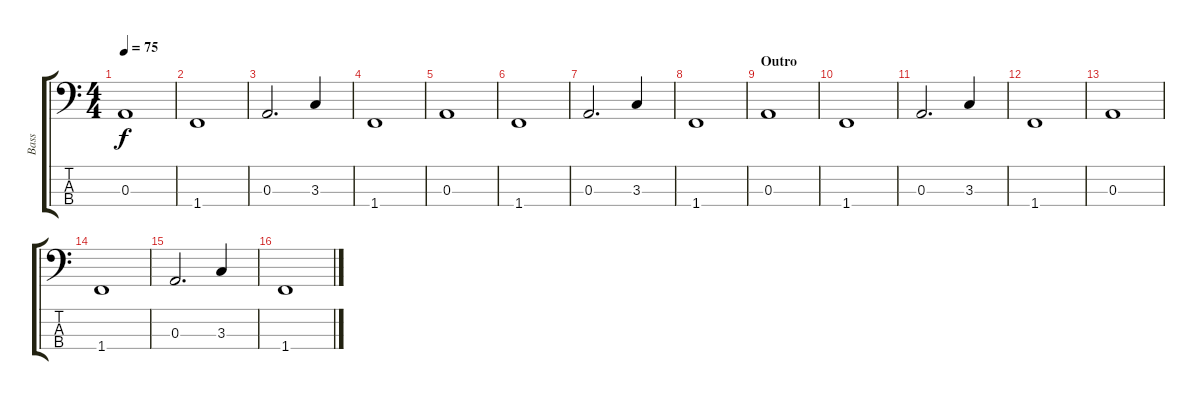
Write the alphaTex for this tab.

\track ("Bass" "Bass") {instrument electricbassfinger}
\staff {score tabs}
\tuning (G2 D2 A1 E1) {hide}
\ts (4 4)
\tempo 75
\clef f4
\ks c
0.3.1{dy f} |
1.4.1 |
0.3.2{d} 3.3.4 |
1.4.1 |
0.3.1 |
1.4.1 |
0.3.2{d} 3.3.4 |
1.4.1 |
\section ("" "Outro")
0.3.1 |
1.4.1 |
0.3.2{d} 3.3.4 |
1.4.1 |
0.3.1 |
1.4.1 |
0.3.2{d} 3.3.4 |
1.4.1
